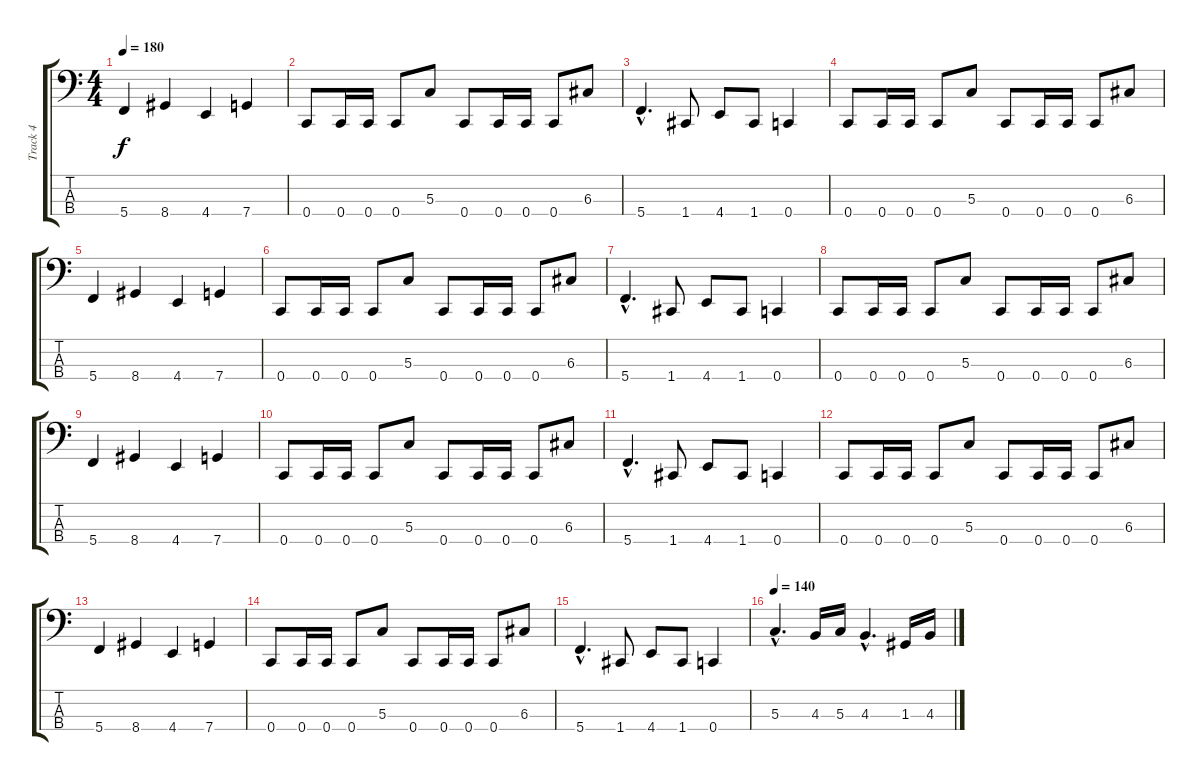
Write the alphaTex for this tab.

\track ("Track 4" "Track 4") {instrument electricbassfinger}
\staff {score tabs}
\tuning (F2 C2 G1 C1) {hide}
\ts (4 4)
\tempo 180
\clef f4
\ks c
5.4.4{dy f} 8.4.4 4.4.4 7.4.4 |
0.4.8 0.4.16 0.4.16 0.4.8 5.3.8 0.4.8 0.4.16 0.4.16 0.4.8 6.3.8 |
5.4{hac}.4{d} 1.4.8 4.4.8 1.4.8 0.4.4 |
0.4.8 0.4.16 0.4.16 0.4.8 5.3.8 0.4.8 0.4.16 0.4.16 0.4.8 6.3.8 |
5.4.4 8.4.4 4.4.4 7.4.4 |
0.4.8 0.4.16 0.4.16 0.4.8 5.3.8 0.4.8 0.4.16 0.4.16 0.4.8 6.3.8 |
5.4{hac}.4{d} 1.4.8 4.4.8 1.4.8 0.4.4 |
0.4.8 0.4.16 0.4.16 0.4.8 5.3.8 0.4.8 0.4.16 0.4.16 0.4.8 6.3.8 |
5.4.4 8.4.4 4.4.4 7.4.4 |
0.4.8 0.4.16 0.4.16 0.4.8 5.3.8 0.4.8 0.4.16 0.4.16 0.4.8 6.3.8 |
5.4{hac}.4{d} 1.4.8 4.4.8 1.4.8 0.4.4 |
0.4.8 0.4.16 0.4.16 0.4.8 5.3.8 0.4.8 0.4.16 0.4.16 0.4.8 6.3.8 |
5.4.4 8.4.4 4.4.4 7.4.4 |
0.4.8 0.4.16 0.4.16 0.4.8 5.3.8 0.4.8 0.4.16 0.4.16 0.4.8 6.3.8 |
5.4{hac}.4{d} 1.4.8 4.4.8 1.4.8 0.4.4 |
\tempo 140
5.3{hac}.4{d} 4.3.16 5.3.16 4.3{hac}.4{d} 1.3.16 4.3.16
